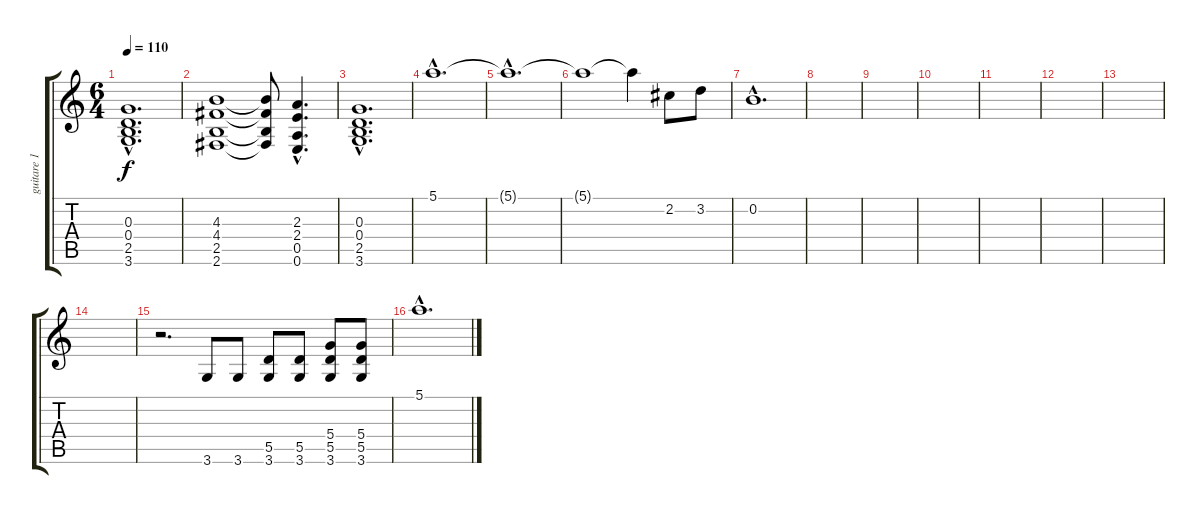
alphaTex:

\track ("guitare 1" "guitare 1") {instrument distortionguitar}
\staff {score tabs}
\tuning (E4 B3 G3 D3 A2 E2) {hide}
\ts (6 4)
\tempo 110
\clef g2
\ks c
(0.3{hac} 0.4{hac} 2.5{hac} 3.6{hac}).1{d dy f} |
(4.3 4.4 2.5 2.6).1 (4.3{t} 4.4{t} 2.5{t} 2.6{t}).8 (2.3{hac} 2.4{hac} 0.5{hac} 0.6{hac}).4{d} |
(0.3{hac} 0.4{hac} 2.5{hac} 3.6{hac}).1{d} |
5.1{hac}.1{d} |
5.1{hac t}.1{d} |
5.1{t}.1 5.1{t}.4 2.2.8 3.2.8 |
0.2{hac}.1{d} |
|
|
|
|
|
|
|
r.2{d} 3.6.8 3.6.8 (5.5 3.6).8 (5.5 3.6).8 (5.4 5.5 3.6).8 (5.4 5.5 3.6).8 |
5.1{hac}.1{d}
